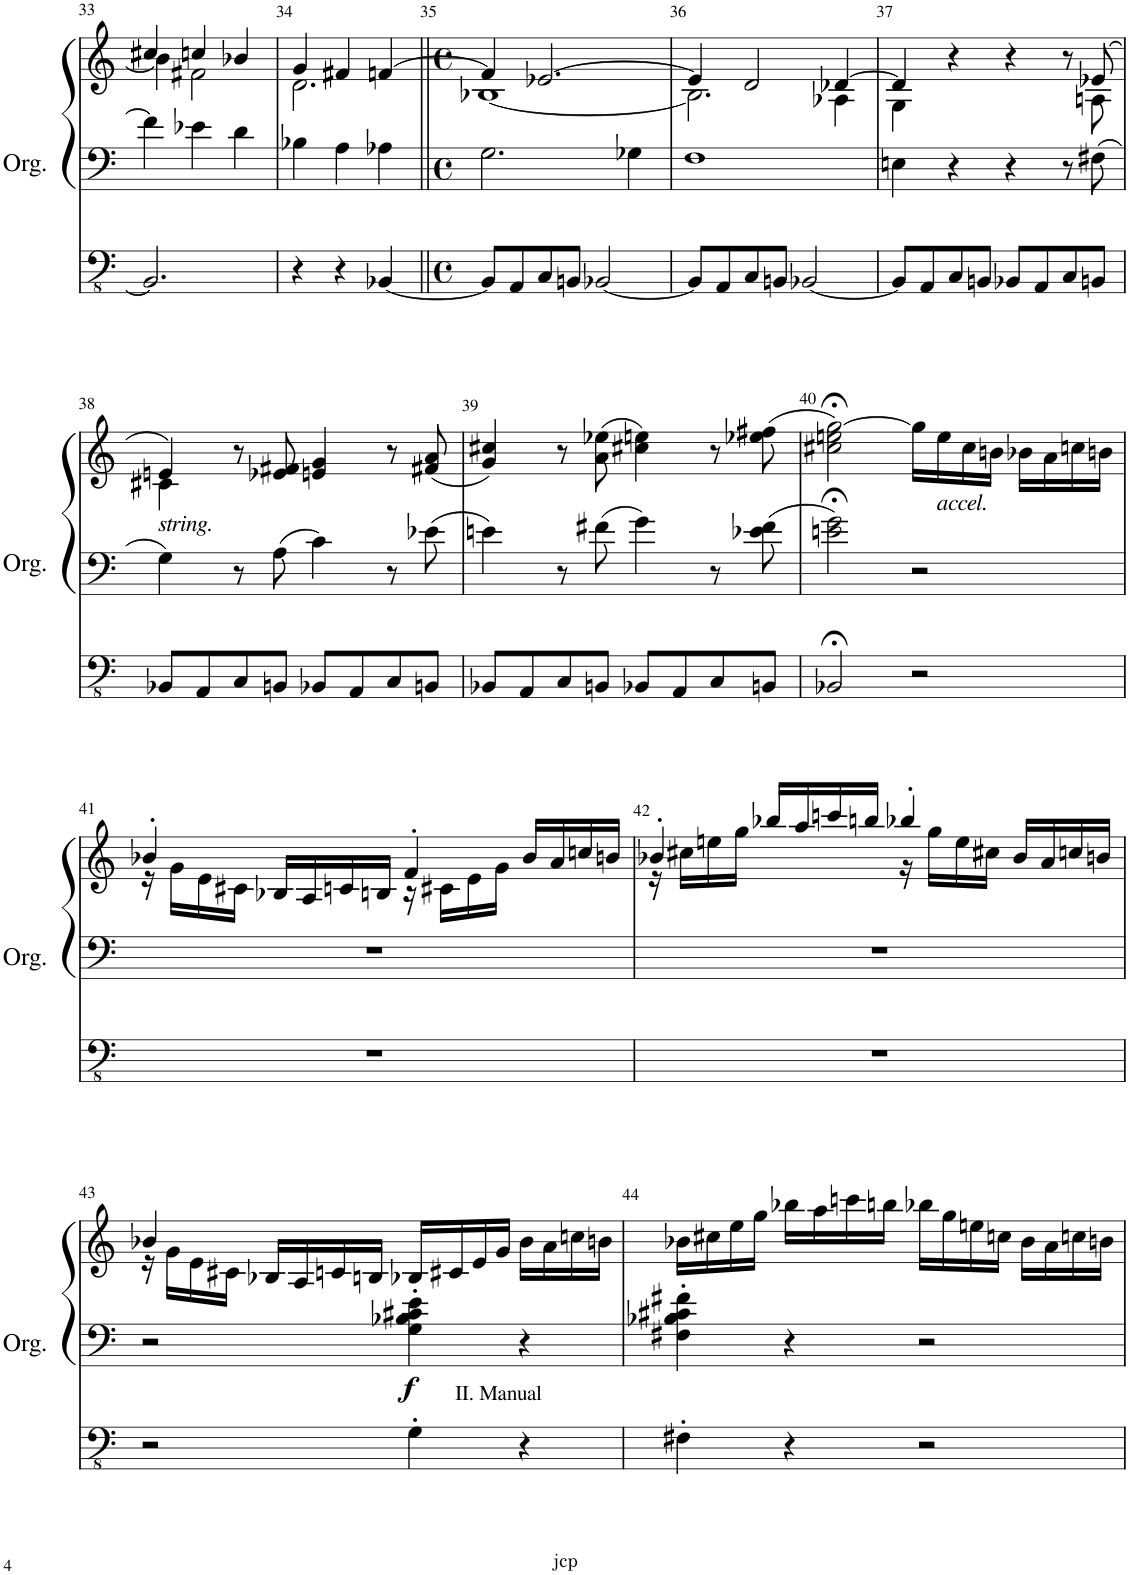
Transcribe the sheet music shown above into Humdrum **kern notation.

**kern	**kern	**kern	**dynam
*part1	*part1	*part1	*part1
*staff3	*staff2	*staff1	*staff1/2/3
*I"Orgue à tuyaux	*	*	*
*I'Org.	*	*	*
!!LO:PB:g=z
*clefFv4	*clefF4	*clefG2	*
*k[]	*k[]	*k[]	*
*M3/4	*M3/4	*M3/4	*
=33	=33	=33	=33
*	*	*^	*
2.BBB-/]	4f#\]	4cc#X/	4b-\]	.
.	4e-X\	4ccn/	2f#X\	.
.	4d\	4b-X/	.	.
=34	=34	=34	=34	=34
4r	4B-X\	4g/	2.d\	.
4r	4A\	4f#X/	.	.
[4BBB-X/	4A-X\	[4fn/	.	.
=35||	=35||	=35||	=35||	=35||
*M4/4	*M4/4	*M4/4	*	*
*met(c)	*met(c)	*met(c)	*	*
8BBB-/L]	2.G\	4f/]	[1B-X	.
8AAA/	.	.	.	.
8CC/	.	[2.e-X/	.	.
8BBBn/J	.	.	.	.
[2BBB-X/	.	.	.	.
.	4G-X\	.	.	.
=36	=36	=36	=36	=36
8BBB-/L]	1F	4e-/]	2.B-\]	.
8AAA/	.	.	.	.
8CC/	.	2d/	.	.
8BBBn/J	.	.	.	.
[2BBB-X/	.	.	.	.
.	.	[4d-X/	4A-X\	.
=37	=37	=37	=37	=37
8BBB-/L]	4En\	4d-/]	4G\	.
8AAA/	.	.	.	.
8CC/	4r	4r	8ryy	.
*	*	*v	*v	*
8BBBn/J	.	.	.
8BBB-X/L	4r	4r	.
8AAA/	.	.	.
8CC/	8r	8r	.
*	*	*^	*
8BBBn/J	8F#X\	(8e-X/	8An\	.
!!LO:LB:g=z	!!
=38	=38	=38	=38	=38
!	!	!LO:TX:b:i:t=string.	!	!
8BBB-X/L	4G\	4en/)	4c#X\	.
8AAA/	.	.	.	.
8CC/	8r	8r	2.ryy	.
8BBBn/J	8A\	8e-X/ 8f#X/	.	.
8BBB-X/L	4c\	4en/ 4g/	.	.
8AAA/	.	.	.	.
8CC/	8r	8r	.	.
8BBBn/J	8e-X\	(8f#X/ 8a/	.	.
*	*	*v	*v	*
=39	=39	=39	=39
8BBB-X/L	4en\	4g/ 4cc#X/)	.
8AAA/	.	.	.
8CC/	8r	8r	.
8BBBn/J	8f#X\	(8a\ 8ee-X\	.
8BBB-X/L	4g\	4cc#X\ 4een\)	.
8AAA/	.	.	.
8CC/	8r	8r	.
8BBBn/J	8e-X\ 8f#\	(8ee-X\ 8ff#X\	.
=40	=40	=40	=40
2BBB-X;</	2en\;< 2g\;<	2cc#X\;< 2een\;< [2gg\;<)	.
2r	2r	16gg\LL]	.
!	!	!LO:TX:b:i:t=accel.	!
.	.	16ee\	.
.	.	16cc#\	.
.	.	16bn\JJ	.
.	.	16b-X\LL	.
.	.	16a\	.
.	.	16ccn\	.
.	.	16bn\JJ	.
!!LO:LB:g=z
=41	=41	=41	=41
*	*	*^	*
1r	1r	4b-X'/	16r	.
.	.	.	16g\LL	.
.	.	.	16e\	.
.	.	.	16c#X\JJ	.
.	.	16B-X/LL	4ryy	.
.	.	16A/	.	.
.	.	16cn/	.	.
.	.	16Bn/JJ	.	.
.	.	4f'/	16r	.
.	.	.	16c#X\LL	.
.	.	.	16e\	.
.	.	.	16g\JJ	.
.	.	16b-/LL	4ryy	.
.	.	16a/	.	.
.	.	16ccn/	.	.
.	.	16bn/JJ	.	.
=42	=42	=42	=42	=42
1r	1r	4b-X'/	16r	.
.	.	.	16cc#X\LL	.
.	.	.	16een\	.
.	.	.	16gg\JJ	.
.	.	16bb-X/LL	4ryy	.
.	.	16aa/	.	.
.	.	16cccn/	.	.
.	.	16bbn/JJ	.	.
.	.	4bb-X'/	16r	.
.	.	.	16gg\LL	.
.	.	.	16ee\	.
.	.	.	16cc#X\JJ	.
.	.	16b-/LL	4ryy	.
.	.	16a/	.	.
.	.	16ccn/	.	.
.	.	16bn/JJ	.	.
!!LO:LB:g=z	!!
=43	=43	=43	=43	=43
2r	2r	4b-X/	16r	.
.	.	.	16g\LL	.
.	.	.	16e\	.
.	.	.	16c#X\JJ	.
.	.	16B-X/LL	2.ryy	.
.	.	16A/	.	.
.	.	16cn/	.	.
.	.	16Bn/JJ	.	.
!	!	!	!	!LO:DY:b=2
4GG'\	4G\' 4B-X\' 4c#X\' 4e\'	16B-X/LL	.	f
.	.	16c#X/	.	.
.	.	16e/	.	.
.	.	16g/JJ	.	.
!	!LO:TX:b:t=II. Manual	!	!	!
4r	4r	16b-\LL	.	.
.	.	16a\	.	.
.	.	16ccn\	.	.
.	.	16bn\JJ	.	.
*	*	*v	*v	*
=44	=44	=44	=44
4FF#X'\	4F#X\' 4B-X\' 4c#X\' 4f#X\'	16b-X\LL	.
.	.	16cc#X\	.
.	.	16ee\	.
.	.	16gg\JJ	.
4r	4r	16bb-X\LL	.
.	.	16aa\	.
.	.	16cccn\	.
.	.	16bbn\JJ	.
2r	2r	16bb-X\LL	.
.	.	16gg\	.
.	.	16een\	.
.	.	16ccn\JJ	.
.	.	16b-\LL	.
.	.	16a\	.
.	.	16ccn\	.
.	.	16bn\JJ	.
=	=	=	=
*-	*-	*-	*-
